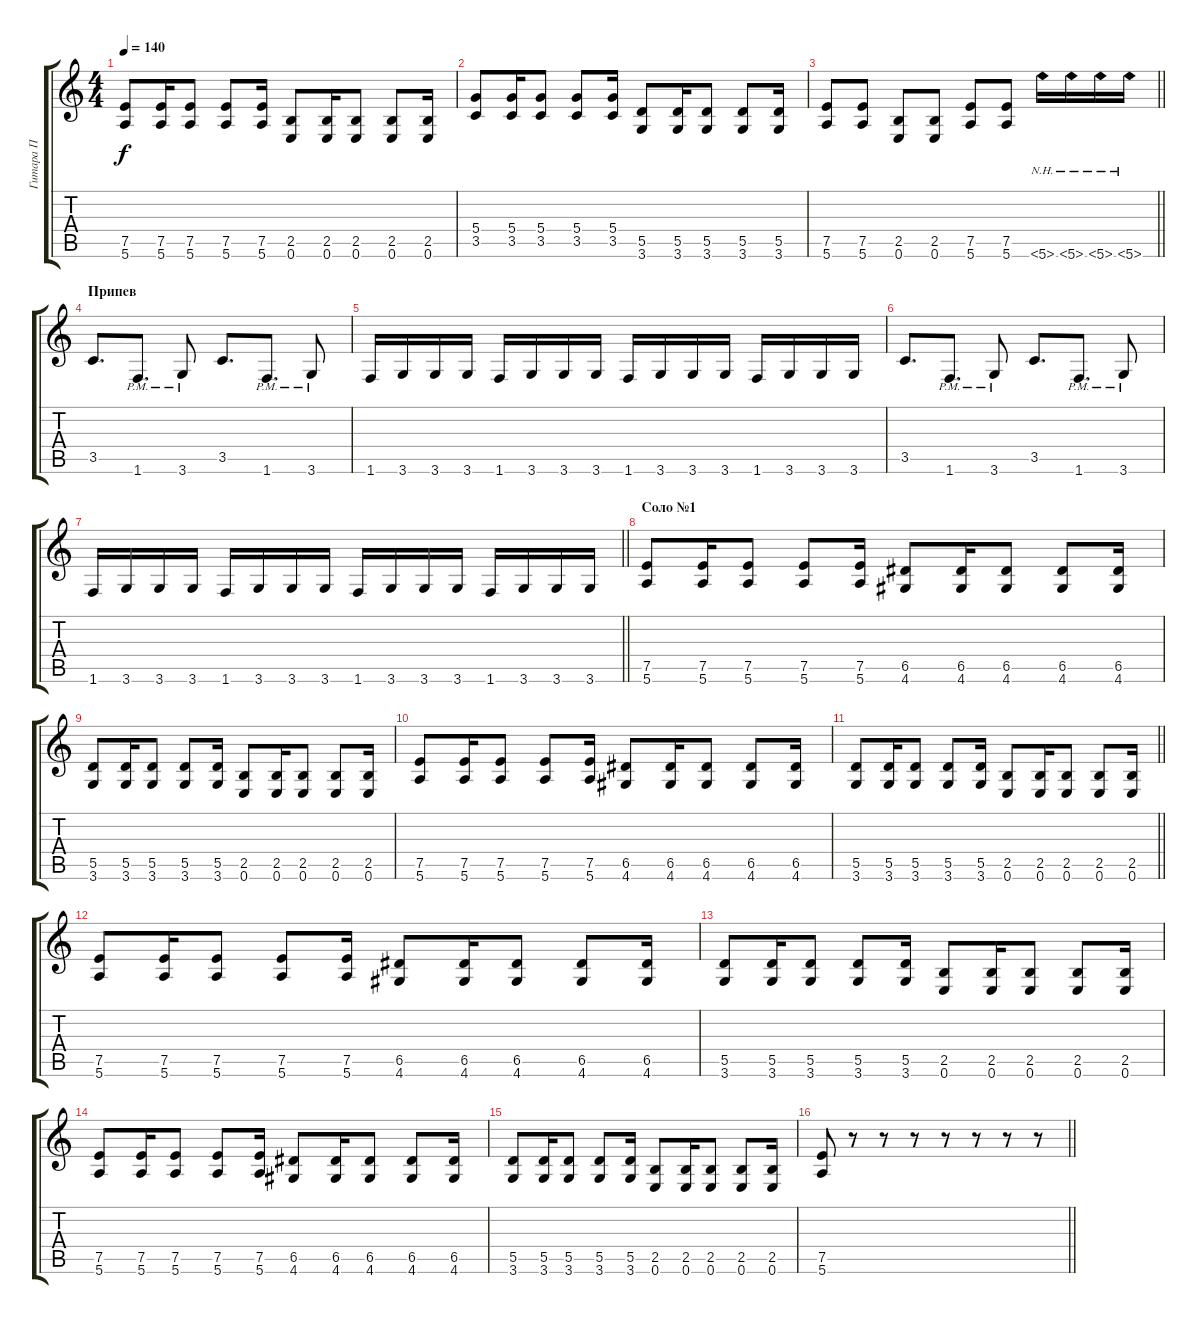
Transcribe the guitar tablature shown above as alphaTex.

\track ("Гитара П" "Гитара П") {instrument overdrivenguitar}
\staff {score tabs}
\tuning (E4 B3 G3 D3 A2 E2) {hide}
\ts (4 4)
\tempo 140
\clef g2
\ks c
(7.5 5.6).8{dy f} (7.5 5.6).16 (7.5 5.6).8 (7.5 5.6).8 (7.5 5.6).16 (2.5 0.6).8 (2.5 0.6).16 (2.5 0.6).8 (2.5 0.6).8 (2.5 0.6).16 |
(5.4 3.5).8 (5.4 3.5).16 (5.4 3.5).8 (5.4 3.5).8 (5.4 3.5).16 (5.5 3.6).8 (5.5 3.6).16 (5.5 3.6).8 (5.5 3.6).8 (5.5 3.6).16 |
\barLineRight lightlight
(7.5 5.6).8 (7.5 5.6).8 (2.5 0.6).8 (2.5 0.6).8 (7.5 5.6).8 (7.5 5.6).8 5.6{nh}.16 5.6{nh}.16 5.6{nh}.16 5.6{nh}.16 |
\section ("" "Припев")
3.5.8{d} 1.6{pm}.8{d} 3.6{pm}.8 3.5.8{d} 1.6{pm}.8{d} 3.6{pm}.8 |
1.6.16 3.6.16 3.6.16 3.6.16 1.6.16 3.6.16 3.6.16 3.6.16 1.6.16 3.6.16 3.6.16 3.6.16 1.6.16 3.6.16 3.6.16 3.6.16 |
3.5.8{d} 1.6{pm}.8{d} 3.6{pm}.8 3.5.8{d} 1.6{pm}.8{d} 3.6{pm}.8 |
\barLineRight lightlight
1.6.16 3.6.16 3.6.16 3.6.16 1.6.16 3.6.16 3.6.16 3.6.16 1.6.16 3.6.16 3.6.16 3.6.16 1.6.16 3.6.16 3.6.16 3.6.16 |
\section ("" "Соло №1")
(7.5 5.6).8 (7.5 5.6).16 (7.5 5.6).8 (7.5 5.6).8 (7.5 5.6).16 (6.5 4.6).8 (6.5 4.6).16 (6.5 4.6).8 (6.5 4.6).8 (6.5 4.6).16 |
(5.5 3.6).8 (5.5 3.6).16 (5.5 3.6).8 (5.5 3.6).8 (5.5 3.6).16 (2.5 0.6).8 (2.5 0.6).16 (2.5 0.6).8 (2.5 0.6).8 (2.5 0.6).16 |
(7.5 5.6).8 (7.5 5.6).16 (7.5 5.6).8 (7.5 5.6).8 (7.5 5.6).16 (6.5 4.6).8 (6.5 4.6).16 (6.5 4.6).8 (6.5 4.6).8 (6.5 4.6).16 |
\barLineRight lightlight
(5.5 3.6).8 (5.5 3.6).16 (5.5 3.6).8 (5.5 3.6).8 (5.5 3.6).16 (2.5 0.6).8 (2.5 0.6).16 (2.5 0.6).8 (2.5 0.6).8 (2.5 0.6).16 |
(7.5 5.6).8 (7.5 5.6).16 (7.5 5.6).8 (7.5 5.6).8 (7.5 5.6).16 (6.5 4.6).8 (6.5 4.6).16 (6.5 4.6).8 (6.5 4.6).8 (6.5 4.6).16 |
(5.5 3.6).8 (5.5 3.6).16 (5.5 3.6).8 (5.5 3.6).8 (5.5 3.6).16 (2.5 0.6).8 (2.5 0.6).16 (2.5 0.6).8 (2.5 0.6).8 (2.5 0.6).16 |
(7.5 5.6).8 (7.5 5.6).16 (7.5 5.6).8 (7.5 5.6).8 (7.5 5.6).16 (6.5 4.6).8 (6.5 4.6).16 (6.5 4.6).8 (6.5 4.6).8 (6.5 4.6).16 |
(5.5 3.6).8 (5.5 3.6).16 (5.5 3.6).8 (5.5 3.6).8 (5.5 3.6).16 (2.5 0.6).8 (2.5 0.6).16 (2.5 0.6).8 (2.5 0.6).8 (2.5 0.6).16 |
\barLineRight lightlight
(7.5 5.6).8 r.8 r.8 r.8 r.8 r.8 r.8 r.8
